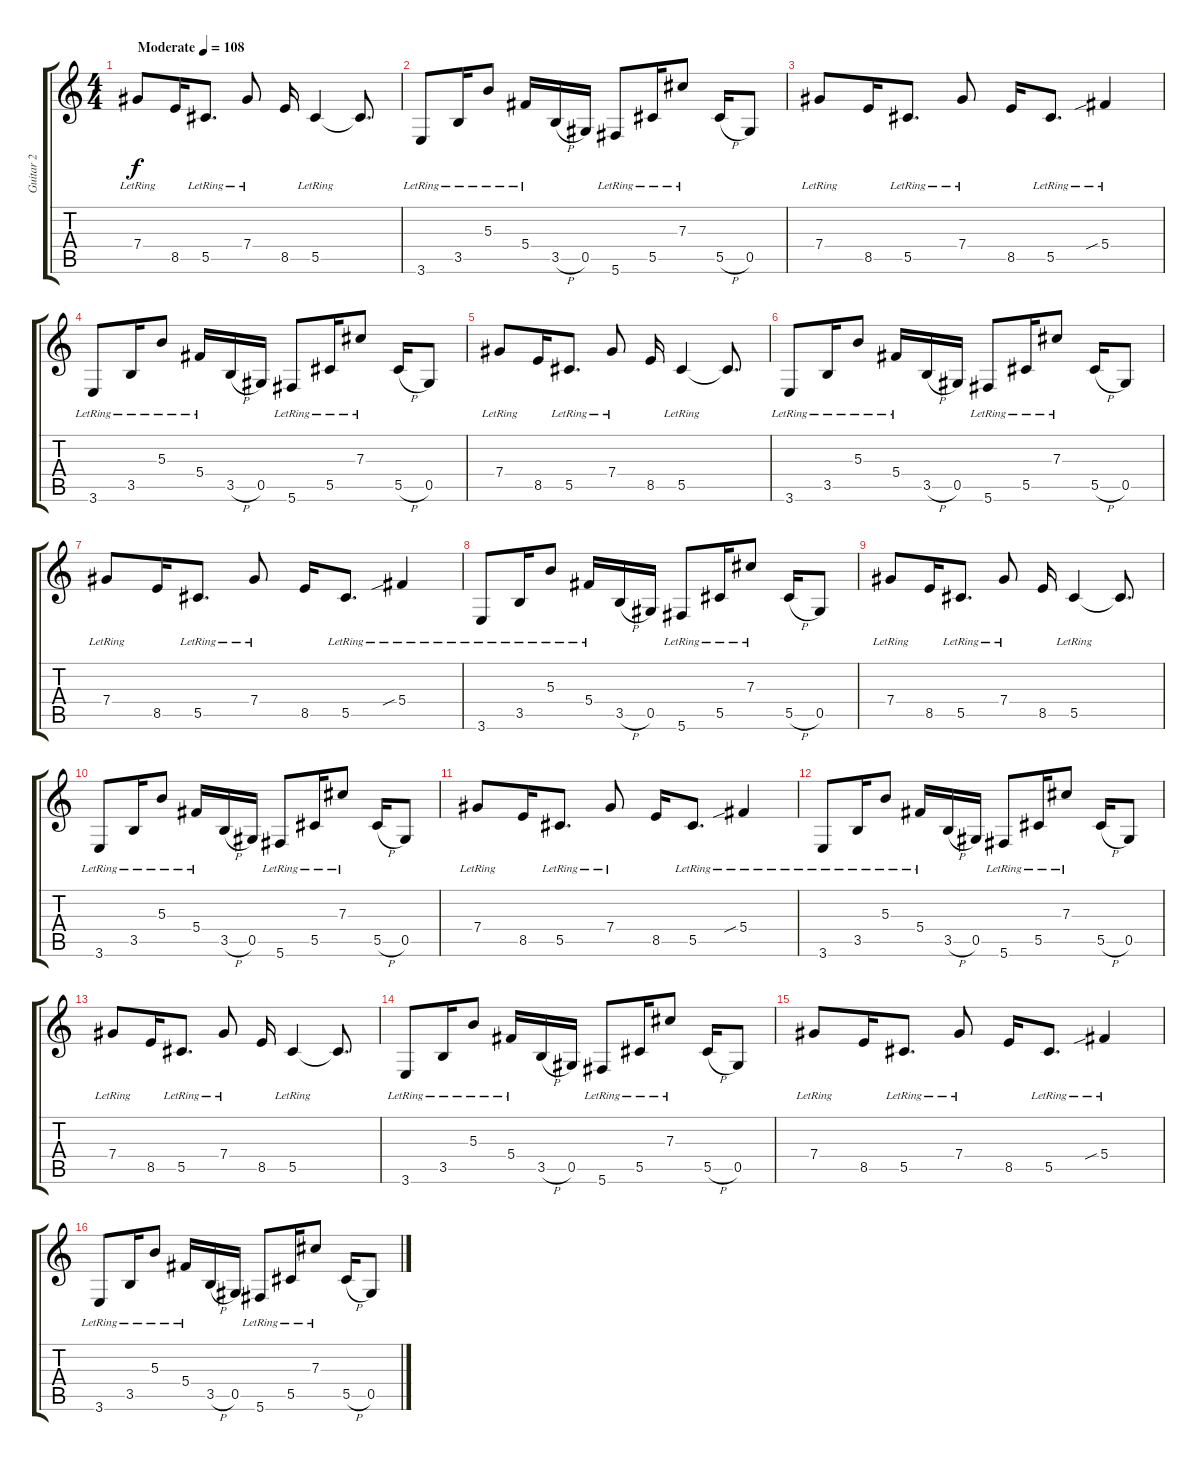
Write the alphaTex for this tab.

\track ("Guitar 2" "Guitar 2") {solo instrument distortionguitar}
\staff {score tabs}
\tuning (Eb4 Bb3 Gb3 Db3 Ab2 Db2) {hide}
\ts (4 4)
\tempo (108 "Moderate")
\clef g2
\ks c
7.4{lr}.8{dy f instrument electricguitarjazz} 8.5.16 5.5{lr}.8{d} 7.4{lr}.8 8.5.16 5.5{lr}.4 5.5{t}.8{d} |
3.6{lr}.8 3.5{lr}.16 5.3{lr}.8 5.4{lr}.16 3.5{h}.16 0.5.16 5.6{lr}.8 5.5{lr}.16 7.3{lr}.8 5.5{h}.16 0.5.8 |
7.4{lr}.8 8.5.16 5.5{lr}.8{d} 7.4{lr}.8 8.5.16 5.5{lr}.8{d} 5.4{sib lr}.4 |
3.6{lr}.8 3.5{lr}.16 5.3{lr}.8 5.4{lr}.16 3.5{h}.16 0.5.16 5.6{lr}.8 5.5{lr}.16 7.3{lr}.8 5.5{h}.16 0.5.8 |
7.4{lr}.8 8.5.16 5.5{lr}.8{d} 7.4{lr}.8 8.5.16 5.5{lr}.4 5.5{t}.8{d} |
3.6{lr}.8 3.5{lr}.16 5.3{lr}.8 5.4{lr}.16 3.5{h}.16 0.5.16 5.6{lr}.8 5.5{lr}.16 7.3{lr}.8 5.5{h}.16 0.5.8 |
7.4{lr}.8 8.5.16 5.5{lr}.8{d} 7.4{lr}.8 8.5.16 5.5{lr}.8{d} 5.4{sib lr}.4 |
3.6{lr}.8 3.5{lr}.16 5.3{lr}.8 5.4{lr}.16 3.5{h}.16 0.5.16 5.6{lr}.8 5.5{lr}.16 7.3{lr}.8 5.5{h}.16 0.5.8 |
7.4{lr}.8{instrument electricguitarjazz} 8.5.16 5.5{lr}.8{d} 7.4{lr}.8 8.5.16 5.5{lr}.4 5.5{t}.8{d} |
3.6{lr}.8 3.5{lr}.16 5.3{lr}.8 5.4{lr}.16 3.5{h}.16 0.5.16 5.6{lr}.8 5.5{lr}.16 7.3{lr}.8 5.5{h}.16 0.5.8 |
7.4{lr}.8 8.5.16 5.5{lr}.8{d} 7.4{lr}.8 8.5.16 5.5{lr}.8{d} 5.4{sib lr}.4 |
3.6{lr}.8 3.5{lr}.16 5.3{lr}.8 5.4{lr}.16 3.5{h}.16 0.5.16 5.6{lr}.8 5.5{lr}.16 7.3{lr}.8 5.5{h}.16 0.5.8 |
7.4{lr}.8{instrument electricguitarjazz} 8.5.16 5.5{lr}.8{d} 7.4{lr}.8 8.5.16 5.5{lr}.4 5.5{t}.8{d} |
3.6{lr}.8 3.5{lr}.16 5.3{lr}.8 5.4{lr}.16 3.5{h}.16 0.5.16 5.6{lr}.8 5.5{lr}.16 7.3{lr}.8 5.5{h}.16 0.5.8 |
7.4{lr}.8 8.5.16 5.5{lr}.8{d} 7.4{lr}.8 8.5.16 5.5{lr}.8{d} 5.4{sib lr}.4 |
3.6{lr}.8 3.5{lr}.16 5.3{lr}.8 5.4{lr}.16 3.5{h}.16 0.5.16 5.6{lr}.8 5.5{lr}.16 7.3{lr}.8 5.5{h}.16 0.5.8
